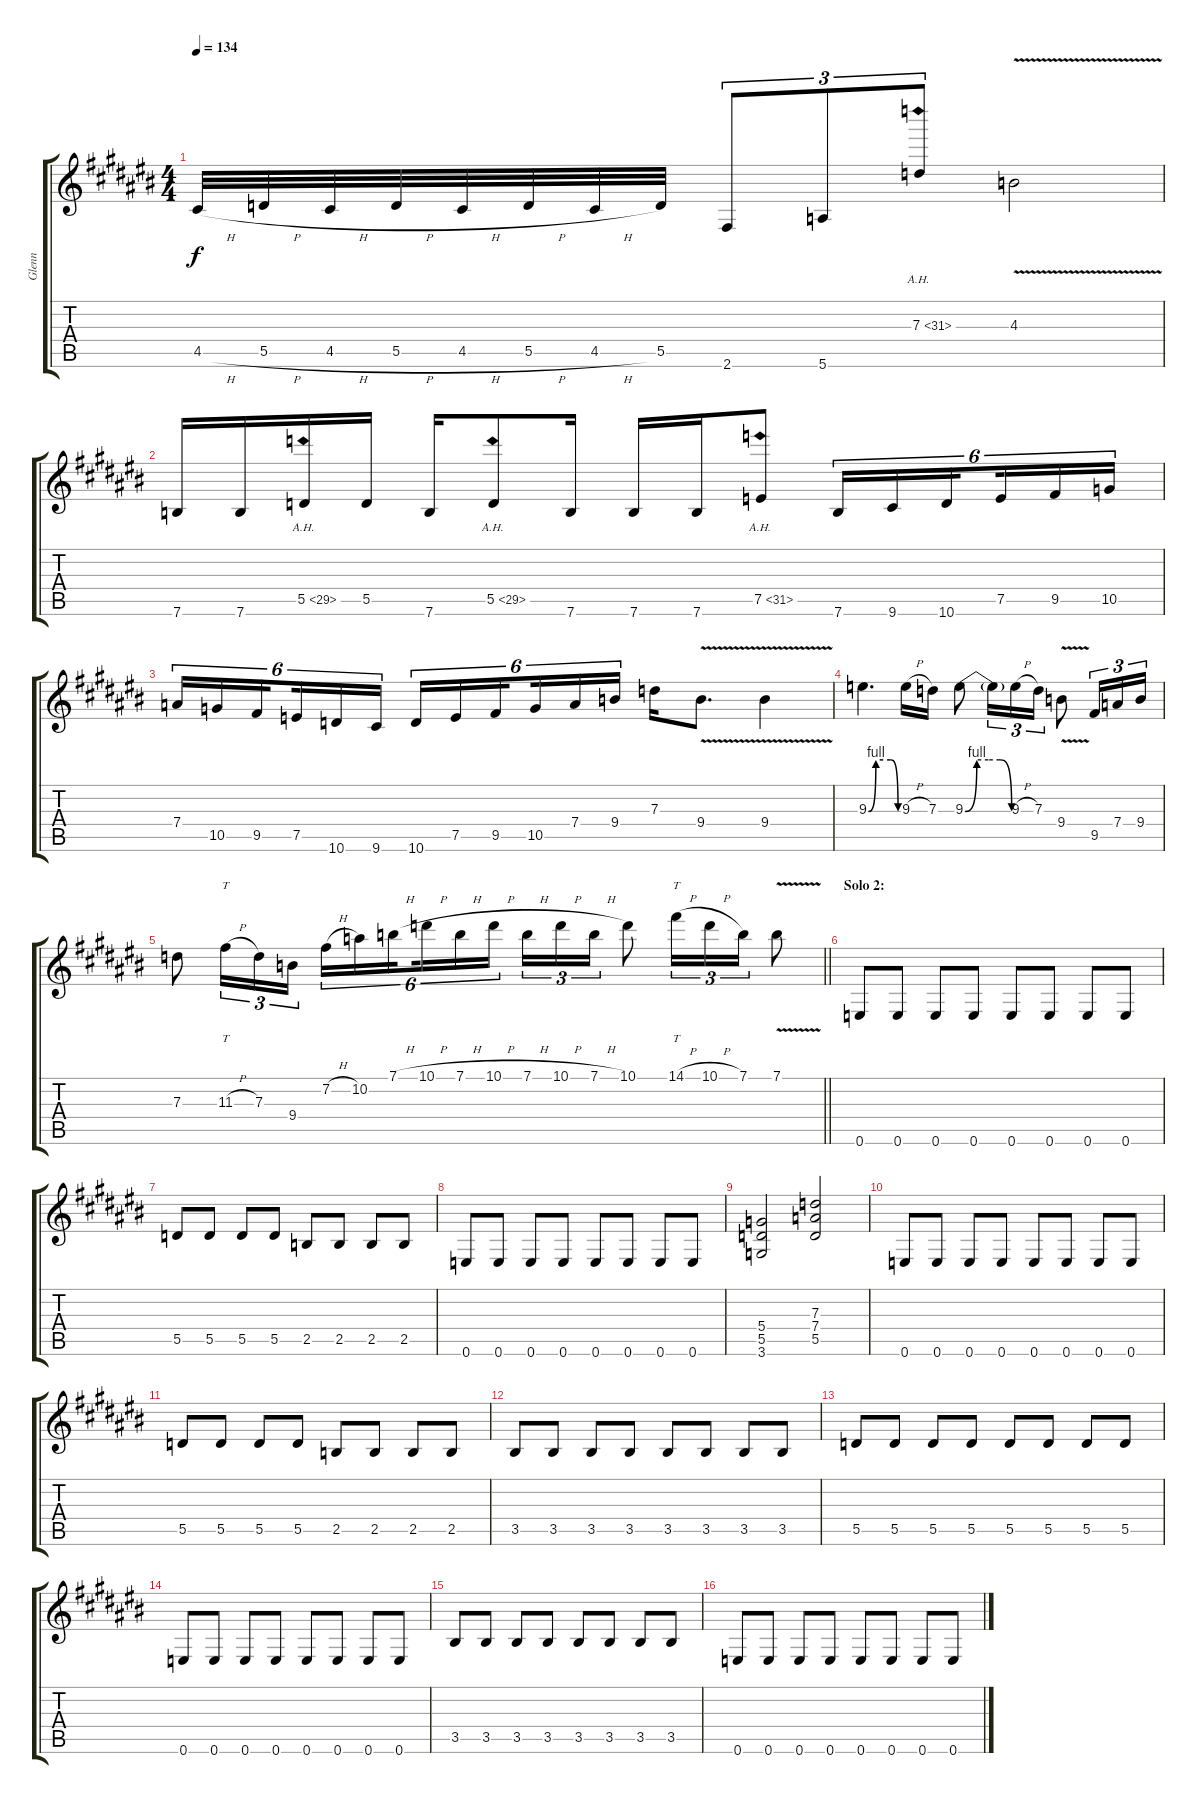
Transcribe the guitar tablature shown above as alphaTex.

\track ("Glenn" "Glenn") {instrument overdrivenguitar}
\staff {score tabs}
\tuning (E4 B3 G3 D3 A2 E2) {hide}
\ts (4 4)
\tempo 134
\clef g2
\ks c#
4.5{h}.32{dy f} 5.5{h}.32 4.5{h}.32 5.5{h}.32 4.5{h}.32 5.5{h}.32 4.5{h}.32 5.5.32 2.6.8{tu (3 2)} 5.6.8{tu (3 2)} 7.3{ah 24}.8{tu (3 2)} 4.3{v}.2 |
7.6.16 7.6.16 5.5{ah 24}.16 5.5.16 7.6.16 5.5{ah 24}.8 7.6.16 7.6.16 7.6.16 7.5{ah 24}.8 7.6.16{tu (6 4)} 9.6.16{tu (6 4)} 10.6.16{tu (6 4) beam splitsecondary} 7.5.16{tu (6 4)} 9.5.16{tu (6 4)} 10.5.16{tu (6 4)} |
7.4.16{tu (6 4)} 10.5.16{tu (6 4)} 9.5.16{tu (6 4) beam splitsecondary} 7.5.16{tu (6 4)} 10.6.16{tu (6 4)} 9.6.16{tu (6 4)} 10.6.16{tu (6 4)} 7.5.16{tu (6 4)} 9.5.16{tu (6 4) beam splitsecondary} 10.5.16{tu (6 4)} 7.4.16{tu (6 4)} 9.4.16{tu (6 4)} 7.3.16 9.4{v}.8{d} 9.4{v}.4 |
9.3{be (custom 0 0 15 4 30 4 45 4 60 0)}.4{d} 9.3{h}.16 7.3.16 9.3{be (custom 0 0 15 4 30 4 45 4 60 0)}.8 9.3{t}.16{tu (3 2)} 9.3{h}.16{tu (3 2)} 7.3.16{tu (3 2)} 9.4{v}.8 9.5.16{tu (3 2)} 7.4.16{tu (3 2)} 9.4.16{tu (3 2)} |
\barLineRight lightlight
7.3.8 11.3{h}.16{tt tu (3 2)} 7.3.16{tu (3 2)} 9.4.16{tu (3 2)} 7.2{h}.16{tu (6 4)} 10.2.16{tu (6 4)} 7.1{h}.16{tu (6 4) beam splitsecondary} 10.1{h}.16{tu (6 4)} 7.1{h}.16{tu (6 4)} 10.1{h}.16{tu (6 4)} 7.1{h}.16{tu (3 2)} 10.1{h}.16{tu (3 2)} 7.1{h}.16{tu (3 2)} 10.1.8 14.1{h}.16{tt tu (3 2)} 10.1{h}.16{tu (3 2)} 7.1.16{tu (3 2)} 7.1{v}.8 |
\section ("" "Solo 2:")
0.6.8{volume 6 instrument overdrivenguitar} 0.6.8 0.6.8 0.6.8 0.6.8 0.6.8 0.6.8 0.6.8 |
5.5.8 5.5.8 5.5.8 5.5.8 2.5.8 2.5.8 2.5.8 2.5.8 |
0.6.8 0.6.8 0.6.8 0.6.8 0.6.8 0.6.8 0.6.8 0.6.8 |
(5.4 5.5 3.6).2 (7.3 7.4 5.5).2 |
0.6.8 0.6.8 0.6.8 0.6.8 0.6.8 0.6.8 0.6.8 0.6.8 |
5.5.8 5.5.8 5.5.8 5.5.8 2.5.8 2.5.8 2.5.8 2.5.8 |
3.5.8 3.5.8 3.5.8 3.5.8 3.5.8 3.5.8 3.5.8 3.5.8 |
5.5.8 5.5.8 5.5.8 5.5.8 5.5.8 5.5.8 5.5.8 5.5.8 |
0.6.8 0.6.8 0.6.8 0.6.8 0.6.8 0.6.8 0.6.8 0.6.8 |
3.5.8 3.5.8 3.5.8 3.5.8 3.5.8 3.5.8 3.5.8 3.5.8 |
0.6.8 0.6.8 0.6.8 0.6.8 0.6.8 0.6.8 0.6.8 0.6.8
